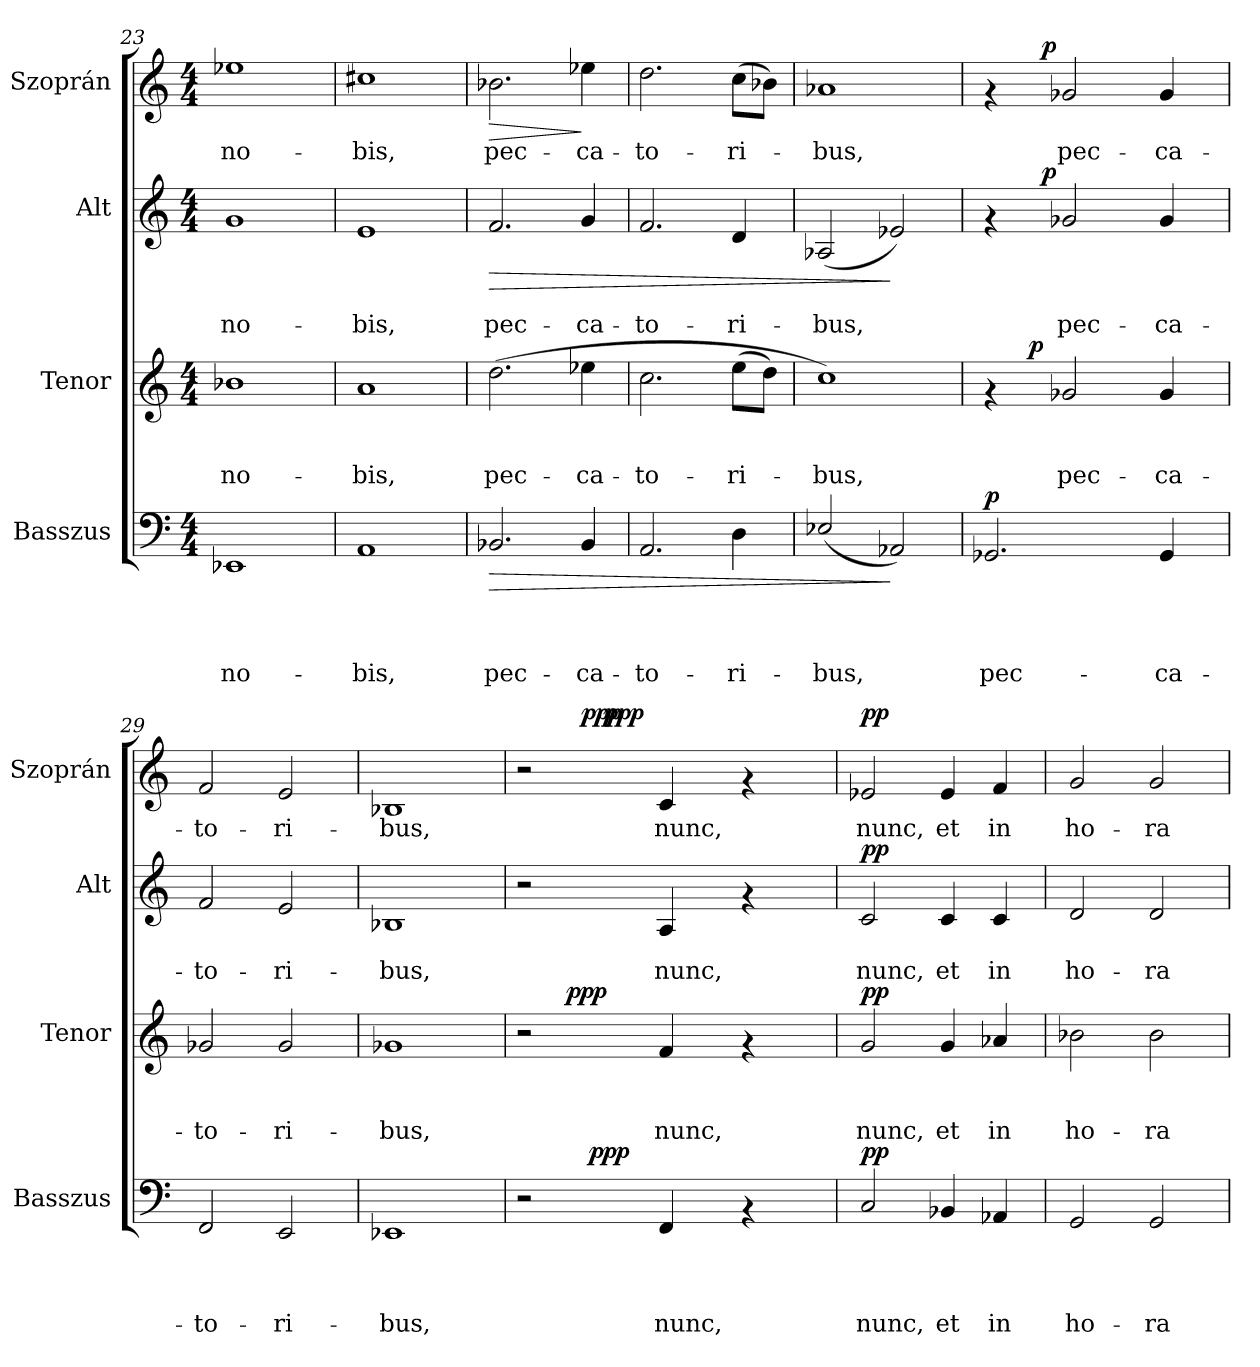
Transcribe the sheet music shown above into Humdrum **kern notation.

**kern	**text	**text	**text	**text	**dynam	**kern	**text	**text	**text	**dynam	**kern	**text	**text	**dynam	**kern	**text	**dynam
*part4	*part4	*part4	*part4	*part4	*part4	*part3	*part3	*part3	*part3	*part3	*part2	*part2	*part2	*part2	*part1	*part1	*part1
*staff4	*staff4	*staff4	*staff4	*staff4	*staff4	*staff3	*staff3	*staff3	*staff3	*staff3	*staff2	*staff2	*staff2	*staff2	*staff1	*staff1	*staff1
*I"Basszus	*	*	*	*	*	*I"Tenor	*	*	*	*	*I"Alt	*	*	*	*I"Szoprán	*	*
*I'Basszus	*	*	*	*	*	*I'Tenor	*	*	*	*	*I'Alt	*	*	*	*I'Szoprán	*	*
*clefF4	*	*	*	*	*	*clefG2	*	*	*	*	*clefG2	*	*	*	*clefG2	*	*
*k[]	*	*	*	*	*	*k[]	*	*	*	*	*k[]	*	*	*	*k[]	*	*
*C:	*	*	*	*	*	*C:	*	*	*	*	*C:	*	*	*	*C:	*	*
*M4/4	*	*	*	*	*	*M4/4	*	*	*	*	*M4/4	*	*	*	*M4/4	*	*
=23	=23	=23	=23	=23	=23	=23	=23	=23	=23	=23	=23	=23	=23	=23	=23	=23	=23
!	!	!	!	!LO:LY:b	!	!	!	!	!LO:LY:b	!	!	!	!LO:LY:b	!	!	!LO:LY:b	!
1EE-X	.	.	.	no-	.	1b-X	.	.	no-	.	1g	.	no-	.	1ee-X	no-	.
=24	=24	=24	=24	=24	=24	=24	=24	=24	=24	=24	=24	=24	=24	=24	=24	=24	=24
!	!	!	!	!LO:LY:b	!	!	!	!	!LO:LY:b	!	!	!	!LO:LY:b	!	!	!LO:LY:b	!
1AA	.	.	.	-bis,	.	1a	.	.	-bis,	.	1e	.	-bis,	.	1cc#X	-bis,	.
!!LO:LB:g=z
=25	=25	=25	=25	=25	=25	=25	=25	=25	=25	=25	=25	=25	=25	=25	=25	=25	=25
!	!	!	!	!LO:LY:b	!LO:HP:b	!	!	!	!LO:LY:b	!	!	!	!LO:LY:b	!LO:HP:b	!	!LO:LY:b	!LO:HP:b
2.BB-X/	.	.	.	pec-	>	(>2.dd\	.	.	pec-	.	2.f/	.	pec-	>	2.b-X\	pec-	>
!	!	!	!	!LO:LY:b	!	!	!	!	!LO:LY:b	!	!	!	!LO:LY:b	!	!	!LO:LY:b	!
4BB-/	.	.	.	-ca-	.	4ee-X\	.	.	-ca-	.	4g/	.	-ca-	.	4ee-X\	-ca-	]
=26	=26	=26	=26	=26	=26	=26	=26	=26	=26	=26	=26	=26	=26	=26	=26	=26	=26
!	!	!	!	!LO:LY:b	!	!	!	!	!LO:LY:b	!	!	!	!LO:LY:b	!	!	!LO:LY:b	!
2.AA/	.	.	.	-to-	.	2.cc\	.	.	-to-	.	2.f/	.	-to-	.	2.dd\	-to-	.
!	!	!	!	!LO:LY:b	!	!	!	!	!LO:LY:b	!	!	!	!LO:LY:b	!	!	!LO:LY:b	!
4D\	.	.	.	-ri-	.	(>8ee\L	.	.	-ri-	.	4d/	.	-ri-	.	(>8cc\L	-ri-	.
.	.	.	.	.	.	8dd\J)	.	.	.	.	.	.	.	.	8b-X\J)	.	.
=27	=27	=27	=27	=27	=27	=27	=27	=27	=27	=27	=27	=27	=27	=27	=27	=27	=27
!	!	!	!	!LO:LY:b	!	!	!	!	!LO:LY:b	!	!	!	!LO:LY:b	!	!	!LO:LY:b	!
(<2E-X/	.	.	.	-bus,	.	1cc)	.	.	-bus,	.	(<2A-X/	.	-bus,	.	1a-X	-bus,	.
2AA-X/)	.	.	.	.	]	.	.	.	.	.	2e-X/)	.	.	]	.	.	.
=28	=28	=28	=28	=28	=28	=28	=28	=28	=28	=28	=28	=28	=28	=28	=28	=28	=28
!	!	!	!	!LO:LY:b	!LO:DY:a	!	!	!	!	!	!	!	!	!	!	!	!
*	*	*	*	*	*	*^	*	*	*	*	*^	*	*	*	*^	*	*
2.GG-X/	.	.	.	pec-	p	4rf	8ryy	.	.	.	.	4rf	8.ryy	.	.	.	4rf	8.ryy	.	.
.	.	.	.	.	.	.	32ryy	.	.	.	.	.	.	.	.	.	.	.	.	.
!	!	!	!	!	!	!	!	!	!	!	!LO:DY:a	!	!	!	!	!	!	!	!	!
.	.	.	.	.	.	.	2ryy	.	.	.	p	.	.	.	.	.	.	.	.	.
!	!	!	!	!	!	!	!	!	!	!	!	!	!	!	!	!LO:DY:a	!	!	!	!LO:DY:a
.	.	.	.	.	.	.	.	.	.	.	.	.	2ryy	.	.	p	.	2ryy	.	p
!	!	!	!	!	!	!	!	!	!	!LO:LY:b	!	!	!	!	!LO:LY:b	!	!	!	!LO:LY:b	!
.	.	.	.	.	.	2g-X/	.	.	.	pec-	.	2g-X/	.	.	pec-	.	2g-X/	.	pec-	.
.	.	.	.	.	.	.	4ryy	.	.	.	.	.	.	.	.	.	.	.	.	.
.	.	.	.	.	.	.	.	.	.	.	.	.	4ryy	.	.	.	.	4ryy	.	.
!	!	!	!	!LO:LY:b	!	!	!	!	!	!LO:LY:b	!	!	!	!	!LO:LY:b	!	!	!	!LO:LY:b	!
4GG-/	.	.	.	-ca-	.	4g-/	.	.	.	-ca-	.	4g-/	.	.	-ca-	.	4g-/	.	-ca-	.
.	.	.	.	.	.	.	16.ryy	.	.	.	.	.	.	.	.	.	.	.	.	.
.	.	.	.	.	.	.	.	.	.	.	.	.	16ryy	.	.	.	.	16ryy	.	.
=29	=29	=29	=29	=29	=29	=29	=29	=29	=29	=29	=29	=29	=29	=29	=29	=29	=29	=29	=29	=29
!	!	!	!	!LO:LY:b	!	!	!	!	!	!LO:LY:b	!	!	!	!	!LO:LY:b	!	!	!	!LO:LY:b	!
*	*	*	*	*	*	*v	*v	*	*	*	*	*	*	*	*	*	*v	*v	*	*
*	*	*	*	*	*	*	*	*	*	*	*v	*v	*	*	*	*	*	*
2FF/	.	.	.	-to-	.	2g-X/	.	.	-to-	.	2f/	.	-to-	.	2f/	-to-	.
!	!	!	!	!LO:LY:b	!	!	!	!	!LO:LY:b	!	!	!	!LO:LY:b	!	!	!LO:LY:b	!
2EE/	.	.	.	-ri-	.	2g-/	.	.	-ri-	.	2e/	.	-ri-	.	2e/	-ri-	.
=30	=30	=30	=30	=30	=30	=30	=30	=30	=30	=30	=30	=30	=30	=30	=30	=30	=30
!	!	!	!	!LO:LY:b	!	!	!	!	!LO:LY:b	!	!	!	!LO:LY:b	!	!	!LO:LY:b	!
1EE-X	.	.	.	-bus,	.	1g-X	.	.	-bus,	.	1B-X	.	-bus,	.	1B-X	-bus,	.
!!LO:PB:g=z
=31	=31	=31	=31	=31	=31	=31	=31	=31	=31	=31	=31	=31	=31	=31	=31	=31	=31
*^	*	*	*	*	*	*^	*	*	*	*	*	*	*	*	*^	*	*
*	*	*	*	*	*	*	*	*	*	*	*	*	*	*	*	*	*	*^	*	*
2r	8.ryy	.	.	.	.	.	2r	8ryy	.	.	.	.	2r	.	.	.	2r	6ryy	8..ryy	.	.
.	.	.	.	.	.	.	.	32ryy	.	.	.	.	.	.	.	.	.	.	.	.	.
!	!	!	!	!	!	!	!	!	!	!	!	!LO:DY:a	!	!	!	!	!	!	!	!	!
.	.	.	.	.	.	.	.	2ryy	.	.	.	ppp	.	.	.	.	.	.	.	.	.
.	.	.	.	.	.	.	.	.	.	.	.	.	.	.	.	.	.	96ryy	.	.	.
!	!	!	!	!	!	!	!	!	!	!	!	!	!	!	!	!	!	!	!	!	!LO:DY:b
.	.	.	.	.	.	.	.	.	.	.	.	.	.	.	.	.	.	3%2ryy	.	.	ppp
!	!	!	!	!	!	!LO:DY:a	!	!	!	!	!	!	!	!	!	!	!	!	!	!	!
.	2ryy	.	.	.	.	ppp	.	.	.	.	.	.	.	.	.	.	.	.	.	.	.
!	!	!	!	!	!	!	!	!	!	!	!	!	!	!	!	!	!	!	!	!	!LO:DY:a
.	.	.	.	.	.	.	.	.	.	.	.	.	.	.	.	.	.	.	2ryy	.	ppp
!	!	!	!	!	!LO:LY:b	!	!	!	!	!	!LO:LY:b	!	!	!	!LO:LY:b	!	!	!	!	!LO:LY:b	!
4FF/	.	.	.	.	nunc,	.	4f/	.	.	.	nunc,	.	4A/	.	nunc,	.	4c/	.	.	nunc,	.
.	.	.	.	.	.	.	.	4ryy	.	.	.	.	.	.	.	.	.	.	.	.	.
.	4ryy	.	.	.	.	.	.	.	.	.	.	.	.	.	.	.	.	.	.	.	.
.	.	.	.	.	.	.	.	.	.	.	.	.	.	.	.	.	.	.	4ryy	.	.
4rAA	.	.	.	.	.	.	4rf	.	.	.	.	.	4rf	.	.	.	4rf	.	.	.	.
.	.	.	.	.	.	.	.	.	.	.	.	.	.	.	.	.	.	12...ryy	.	.	.
.	.	.	.	.	.	.	.	16.ryy	.	.	.	.	.	.	.	.	.	.	.	.	.
.	16ryy	.	.	.	.	.	.	.	.	.	.	.	.	.	.	.	.	.	.	.	.
.	.	.	.	.	.	.	.	.	.	.	.	.	.	.	.	.	.	.	32ryy	.	.
=32	=32	=32	=32	=32	=32	=32	=32	=32	=32	=32	=32	=32	=32	=32	=32	=32	=32	=32	=32	=32	=32
!	!	!	!	!	!LO:LY:b	!LO:DY:a	!	!	!	!	!LO:LY:b	!LO:DY:a	!	!	!LO:LY:b	!LO:DY:a	!	!	!	!LO:LY:b	!LO:DY:a
*v	*v	*	*	*	*	*	*	*	*	*	*	*	*	*	*	*	*v	*v	*v	*	*
*	*	*	*	*	*	*v	*v	*	*	*	*	*	*	*	*	*	*	*
2C/	.	.	.	nunc,	pp	2g/	.	.	nunc,	pp	2c/	.	nunc,	pp	2e-X/	nunc,	pp
!	!	!	!	!LO:LY:b	!	!	!	!	!LO:LY:b	!	!	!	!LO:LY:b	!	!	!LO:LY:b	!
4BB-X/	.	.	.	et	.	4g/	.	.	et	.	4c/	.	et	.	4e-/	et	.
!	!	!	!	!LO:LY:b	!	!	!	!	!LO:LY:b	!	!	!	!LO:LY:b	!	!	!LO:LY:b	!
4AA-X/	.	.	.	in	.	4a-X/	.	.	in	.	4c/	.	in	.	4f/	in	.
=33	=33	=33	=33	=33	=33	=33	=33	=33	=33	=33	=33	=33	=33	=33	=33	=33	=33
!	!	!	!	!LO:LY:b	!	!	!	!	!LO:LY:b	!	!	!	!LO:LY:b	!	!	!LO:LY:b	!
2GG/	.	.	.	ho-	.	2b-X\	.	.	ho-	.	2d/	.	ho-	.	2g/	ho-	.
!	!	!	!	!LO:LY:b	!	!	!	!	!LO:LY:b	!	!	!	!LO:LY:b	!	!	!LO:LY:b	!
2GG/	.	.	.	-ra	.	2b-\	.	.	-ra	.	2d/	.	-ra	.	2g/	-ra	.
=	=	=	=	=	=	=	=	=	=	=	=	=	=	=	=	=	=
*-	*-	*-	*-	*-	*-	*-	*-	*-	*-	*-	*-	*-	*-	*-	*-	*-	*-
